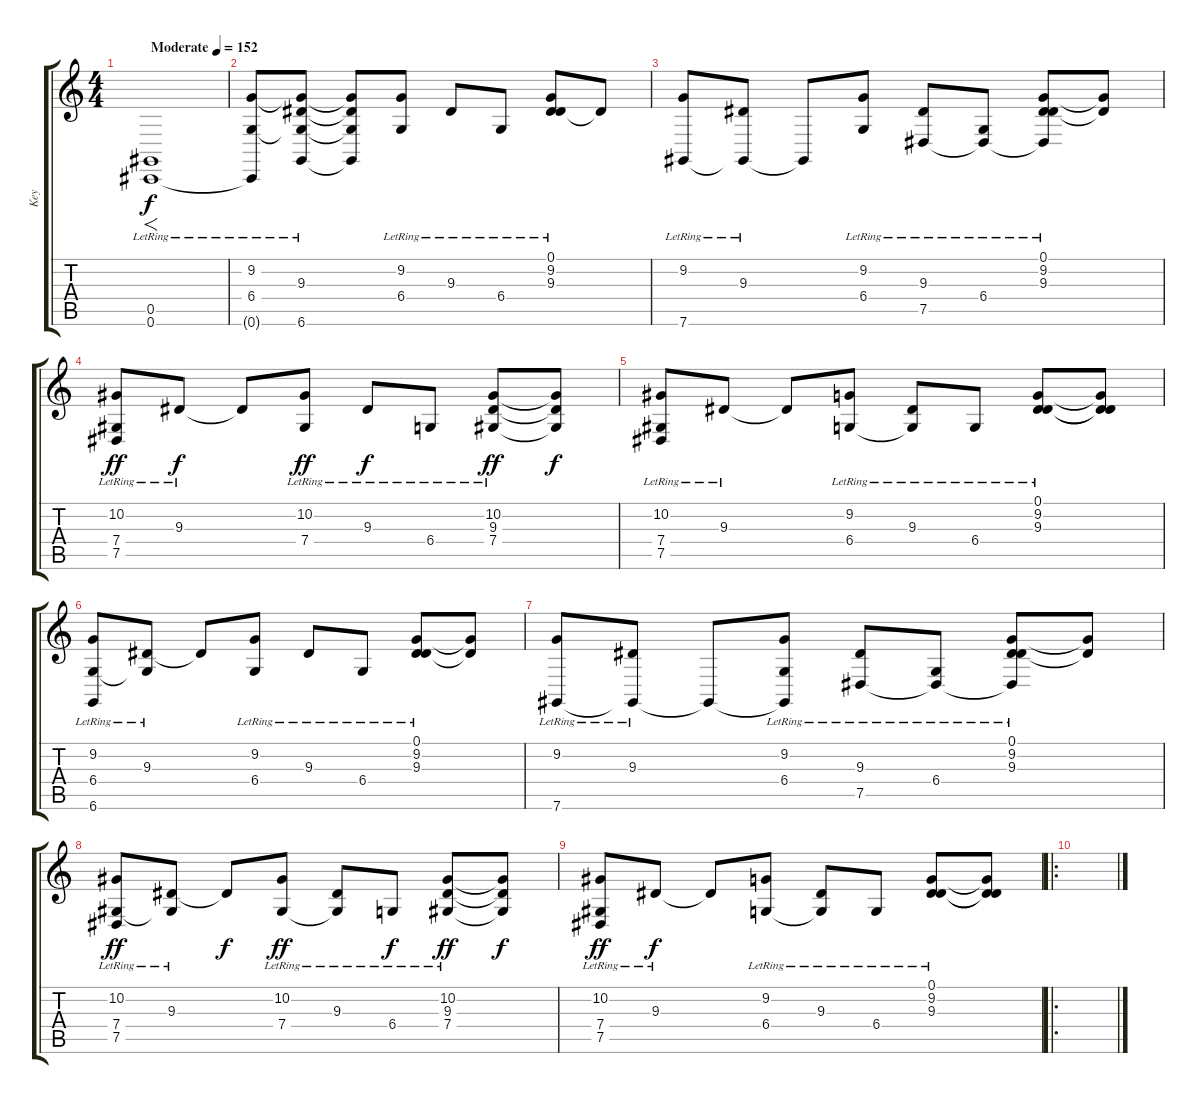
\track ("Key" "Key") {instrument brightacousticpiano}
\staff {score tabs}
\tuning (Eb4 Bb3 Gb3 Db3 Ab2 Db2) {hide}
\ts (4 4)
\tempo (152 "Moderate")
\clef g2
\ks c
(0.5{lr} 0.6{lr}).1{f dy f instrument brightacousticpiano} |
(9.2{lr} 6.4{lr} 0.6{t}).8 (9.2{t} 9.3{lr} 6.4{t} 6.6{lr}).8 (9.2{t} 9.3{t} 6.4{t} 6.6{t}).8 (9.2{lr} 6.4{lr}).8 9.3{lr}.8 6.4{lr}.8 (0.1{lr} 9.2{lr} 9.3{lr}).8 9.3{t}.8 |
(9.2{lr} 7.6{lr}).8 (9.3{lr} 7.6{t}).8 7.6{t}.8 (9.2{lr} 6.4{lr}).8 (9.3{lr} 7.5{lr}).8 (6.4{lr} 7.5{t}).8 (0.1{lr} 9.2{lr} 9.3{lr} 7.5{t}).8 (0.1{t} 9.2{t}).8 |
(10.2{lr} 7.4{lr} 7.5{lr}).8{dy ff} 9.3{lr}.8{dy f} 9.3{t}.8 (10.2{lr} 7.4{lr}).8{dy ff} 9.3{lr}.8{dy f} 6.4{lr}.8 (10.2{lr} 9.3{lr} 7.4{lr}).8{dy ff} (10.2{t} 9.3{t} 7.4{t}).8{dy f} |
(10.2{lr} 7.4{lr} 7.5{lr}).8 9.3{lr}.8 9.3{t}.8 (9.2{lr} 6.4{lr}).8 (9.3{lr} 6.4{t}).8 6.4{lr}.8 (0.1{lr} 9.2{lr} 9.3{lr}).8 (0.1{t} 9.2{t} 9.3{t}).8 |
(9.2{lr} 6.4{lr} 6.6{lr}).8 (9.3{lr} 6.4{t}).8 9.3{t}.8 (9.2{lr} 6.4{lr}).8 9.3{lr}.8 6.4{lr}.8 (0.1{lr} 9.2{lr} 9.3{lr}).8 (9.2{t} 9.3{t}).8 |
(9.2{lr} 7.6{lr}).8 (9.3{lr} 7.6{t}).8 7.6{t}.8 (9.2{lr} 6.4{lr} 7.6{t}).8 (9.3{lr} 7.5{lr}).8 (6.4{lr} 7.5{t}).8 (0.1{lr} 9.2{lr} 9.3{lr} 7.5{t}).8 (9.2{t} 9.3{t}).8 |
(10.2{lr} 7.4{lr} 7.5{lr}).8{dy ff} (9.3{lr} 7.4{t}).8 9.3{t}.8{dy f} (10.2{lr} 7.4{lr}).8{dy ff} (9.3{lr} 7.4{t}).8 6.4{lr}.8{dy f} (10.2{lr} 9.3{lr} 7.4{lr}).8{dy ff} (10.2{t} 9.3{t} 7.4{t}).8{dy f} |
(10.2{lr} 7.4{lr} 7.5{lr}).8{dy ff} 9.3{lr}.8{dy f} 9.3{t}.8 (9.2{lr} 6.4{lr}).8 (9.3{lr} 6.4{t}).8 6.4{lr}.8 (0.1{lr} 9.2{lr} 9.3{lr}).8 (0.1{t} 9.2{t} 9.3{t}).8 |
\ro
